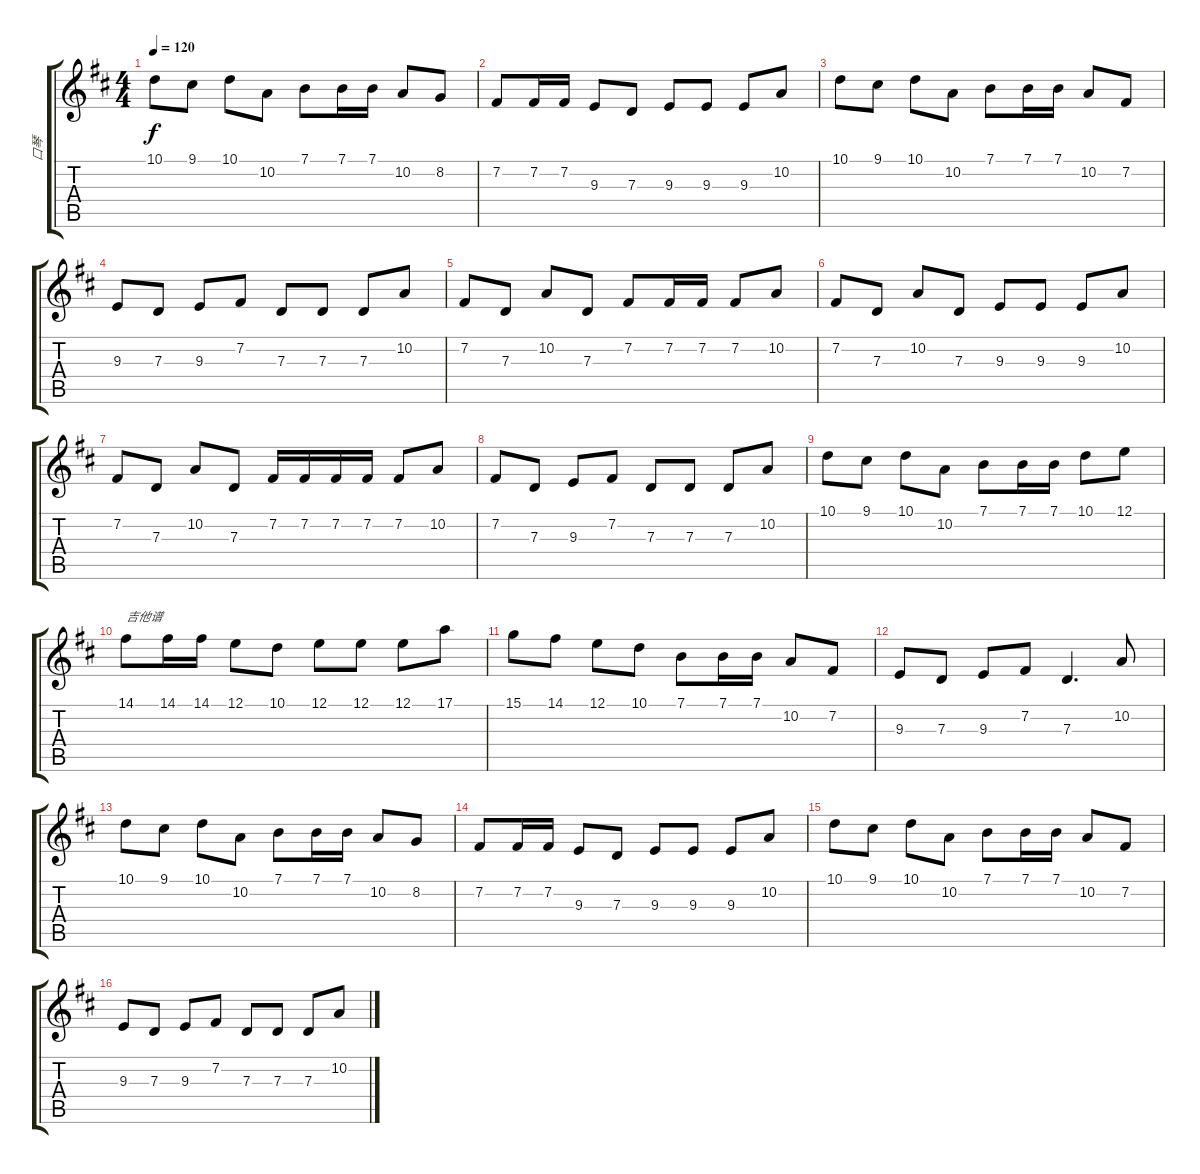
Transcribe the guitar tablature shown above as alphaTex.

\track ("口琴" "口琴") {instrument harmonica}
\staff {score tabs}
\tuning (E4 B3 G3 D3 A2 E2) {hide}
\ts (4 4)
\tempo 120
\clef g2
\ks d
10.1.8{dy f} 9.1.8 10.1.8 10.2.8 7.1.8 7.1.16 7.1.16 10.2.8 8.2.8 |
7.2.8 7.2.16 7.2.16 9.3.8 7.3.8 9.3.8 9.3.8 9.3.8 10.2.8 |
10.1.8 9.1.8 10.1.8 10.2.8 7.1.8 7.1.16 7.1.16 10.2.8 7.2.8 |
9.3.8 7.3.8 9.3.8 7.2.8 7.3.8 7.3.8 7.3.8 10.2.8 |
7.2.8 7.3.8 10.2.8 7.3.8 7.2.8 7.2.16 7.2.16 7.2.8 10.2.8 |
7.2.8 7.3.8 10.2.8 7.3.8 9.3.8 9.3.8 9.3.8 10.2.8 |
7.2.8 7.3.8 10.2.8 7.3.8 7.2.16 7.2.16 7.2.16 7.2.16 7.2.8 10.2.8 |
7.2.8 7.3.8 9.3.8 7.2.8 7.3.8 7.3.8 7.3.8 10.2.8 |
10.1.8 9.1.8 10.1.8 10.2.8 7.1.8 7.1.16 7.1.16 10.1.8 12.1.8 |
14.1.8{txt "吉他谱"} 14.1.16 14.1.16 12.1.8 10.1.8 12.1.8 12.1.8 12.1.8 17.1.8 |
15.1.8 14.1.8 12.1.8 10.1.8 7.1.8 7.1.16 7.1.16 10.2.8 7.2.8 |
9.3.8 7.3.8 9.3.8 7.2.8 7.3.4{d} 10.2.8 |
10.1.8 9.1.8 10.1.8 10.2.8 7.1.8 7.1.16 7.1.16 10.2.8 8.2.8 |
7.2.8 7.2.16 7.2.16 9.3.8 7.3.8 9.3.8 9.3.8 9.3.8 10.2.8 |
10.1.8 9.1.8 10.1.8 10.2.8 7.1.8 7.1.16 7.1.16 10.2.8 7.2.8 |
9.3.8 7.3.8 9.3.8 7.2.8 7.3.8 7.3.8 7.3.8 10.2.8
